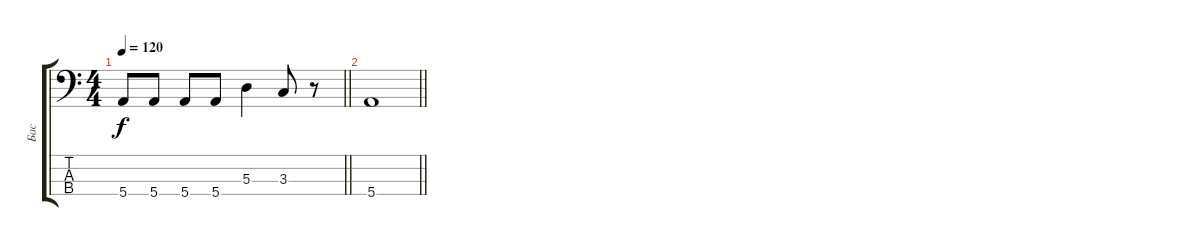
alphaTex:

\track ("Бас" "Бас") {instrument electricbassfinger}
\staff {score tabs}
\tuning (G2 D2 A1 E1) {hide}
\ts (4 4)
\tempo 120
\clef f4
\barLineRight lightlight
\ks c
5.4.8{dy f} 5.4.8 5.4.8 5.4.8 5.3.4 3.3.8 r.8 |
\barLineRight lightlight
5.4.1
